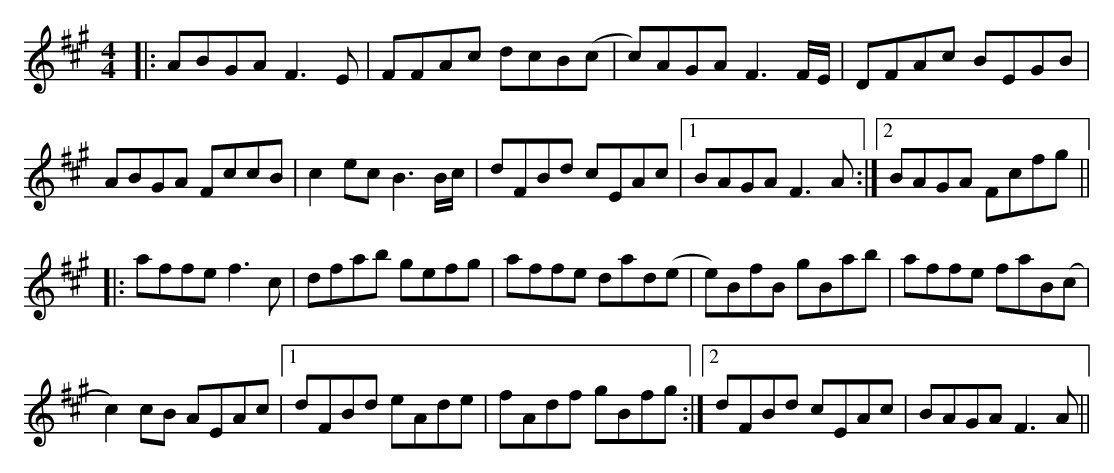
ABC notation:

X:1
M:4/4
K:A
|:ABGA F3 E|FFAc dcB(c|c)AGA F3 F/E/|DFAc BEGB|
ABGA FccB|c2 ec B3 B/c/|dFBd cEAc|1 BAGA F3 A:|2 BAGA Fcfg||
|:affe f3 c|dfab gefg|affe dad(e|e)BfB gBab|affe faB(c|
c2)cB AEAc|1 dFBd eAde|fAdf gBfg:|2 dFBd cEAc|BAGA F3 A||
